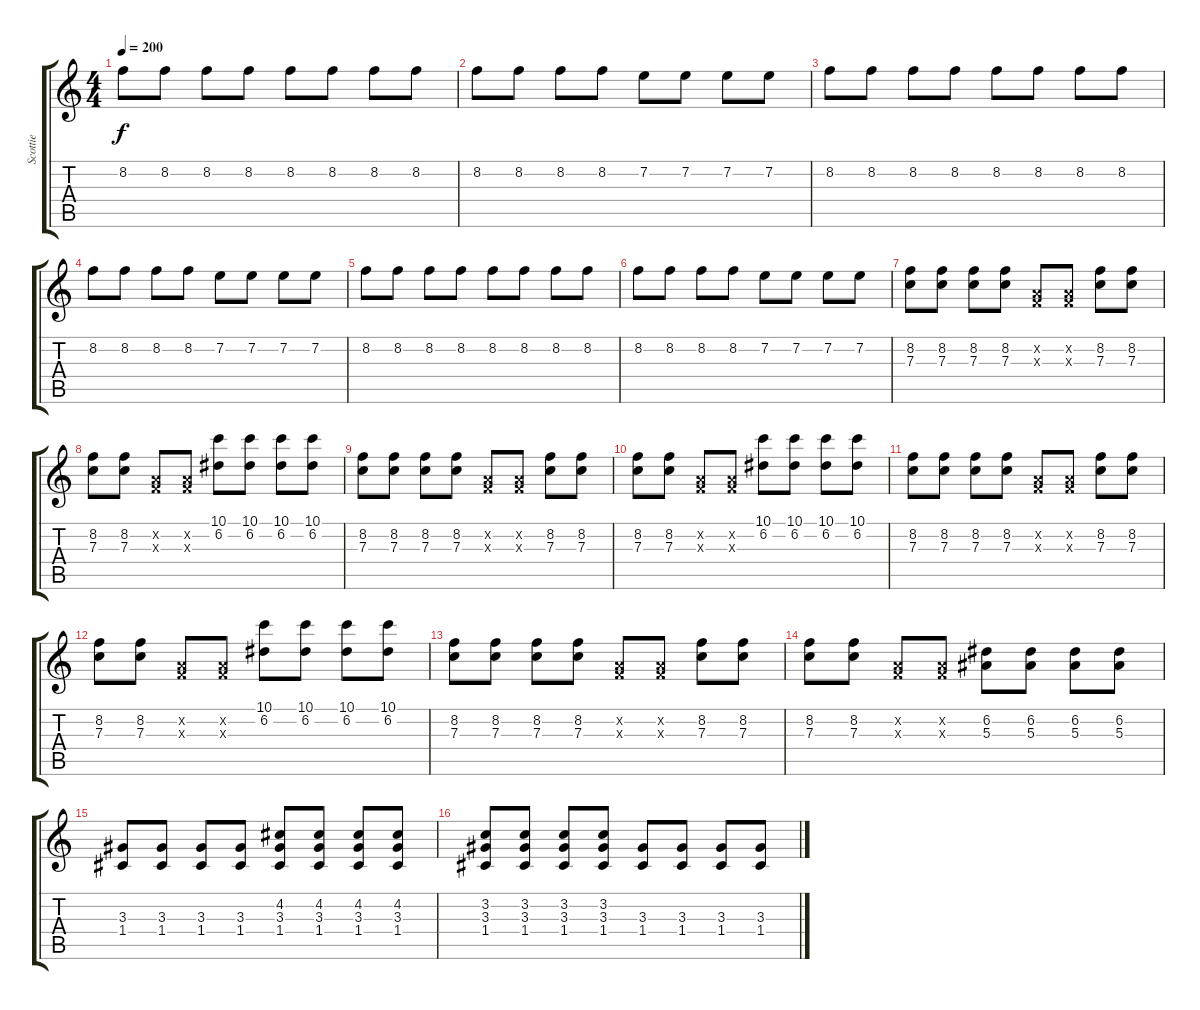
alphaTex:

\track ("Scottie" "Scottie") {instrument distortionguitar}
\staff {score tabs}
\tuning (D4 A3 F3 C3 G2 C2) {hide}
\ts (4 4)
\tempo 200
\clef g2
\ks c
8.2.8{dy f} 8.2.8 8.2.8 8.2.8 8.2.8 8.2.8 8.2.8 8.2.8 |
8.2.8 8.2.8 8.2.8 8.2.8 7.2.8 7.2.8 7.2.8 7.2.8 |
8.2.8 8.2.8 8.2.8 8.2.8 8.2.8 8.2.8 8.2.8 8.2.8 |
8.2.8 8.2.8 8.2.8 8.2.8 7.2.8 7.2.8 7.2.8 7.2.8 |
8.2.8 8.2.8 8.2.8 8.2.8 8.2.8 8.2.8 8.2.8 8.2.8 |
8.2.8 8.2.8 8.2.8 8.2.8 7.2.8 7.2.8 7.2.8 7.2.8 |
(8.2 7.3).8 (8.2 7.3).8 (8.2 7.3).8 (8.2 7.3).8 (0.2{x} 0.3{x}).8 (0.2{x} 0.3{x}).8 (8.2 7.3).8 (8.2 7.3).8 |
(8.2 7.3).8 (8.2 7.3).8 (0.2{x} 0.3{x}).8 (0.2{x} 0.3{x}).8 (10.1 6.2).8 (10.1 6.2).8 (10.1 6.2).8 (10.1 6.2).8 |
(8.2 7.3).8 (8.2 7.3).8 (8.2 7.3).8 (8.2 7.3).8 (0.2{x} 0.3{x}).8 (0.2{x} 0.3{x}).8 (8.2 7.3).8 (8.2 7.3).8 |
(8.2 7.3).8 (8.2 7.3).8 (0.2{x} 0.3{x}).8 (0.2{x} 0.3{x}).8 (10.1 6.2).8 (10.1 6.2).8 (10.1 6.2).8 (10.1 6.2).8 |
(8.2 7.3).8 (8.2 7.3).8 (8.2 7.3).8 (8.2 7.3).8 (0.2{x} 0.3{x}).8 (0.2{x} 0.3{x}).8 (8.2 7.3).8 (8.2 7.3).8 |
(8.2 7.3).8 (8.2 7.3).8 (0.2{x} 0.3{x}).8 (0.2{x} 0.3{x}).8 (10.1 6.2).8 (10.1 6.2).8 (10.1 6.2).8 (10.1 6.2).8 |
(8.2 7.3).8 (8.2 7.3).8 (8.2 7.3).8 (8.2 7.3).8 (0.2{x} 0.3{x}).8 (0.2{x} 0.3{x}).8 (8.2 7.3).8 (8.2 7.3).8 |
(8.2 7.3).8 (8.2 7.3).8 (0.2{x} 0.3{x}).8 (0.2{x} 0.3{x}).8 (6.2 5.3).8 (6.2 5.3).8 (6.2 5.3).8 (6.2 5.3).8 |
(3.3 1.4).8 (3.3 1.4).8 (3.3 1.4).8 (3.3 1.4).8 (4.2 3.3 1.4).8 (4.2 3.3 1.4).8 (4.2 3.3 1.4).8 (4.2 3.3 1.4).8 |
(3.2 3.3 1.4).8 (3.2 3.3 1.4).8 (3.2 3.3 1.4).8 (3.2 3.3 1.4).8 (3.3 1.4).8 (3.3 1.4).8 (3.3 1.4).8 (3.3 1.4).8
